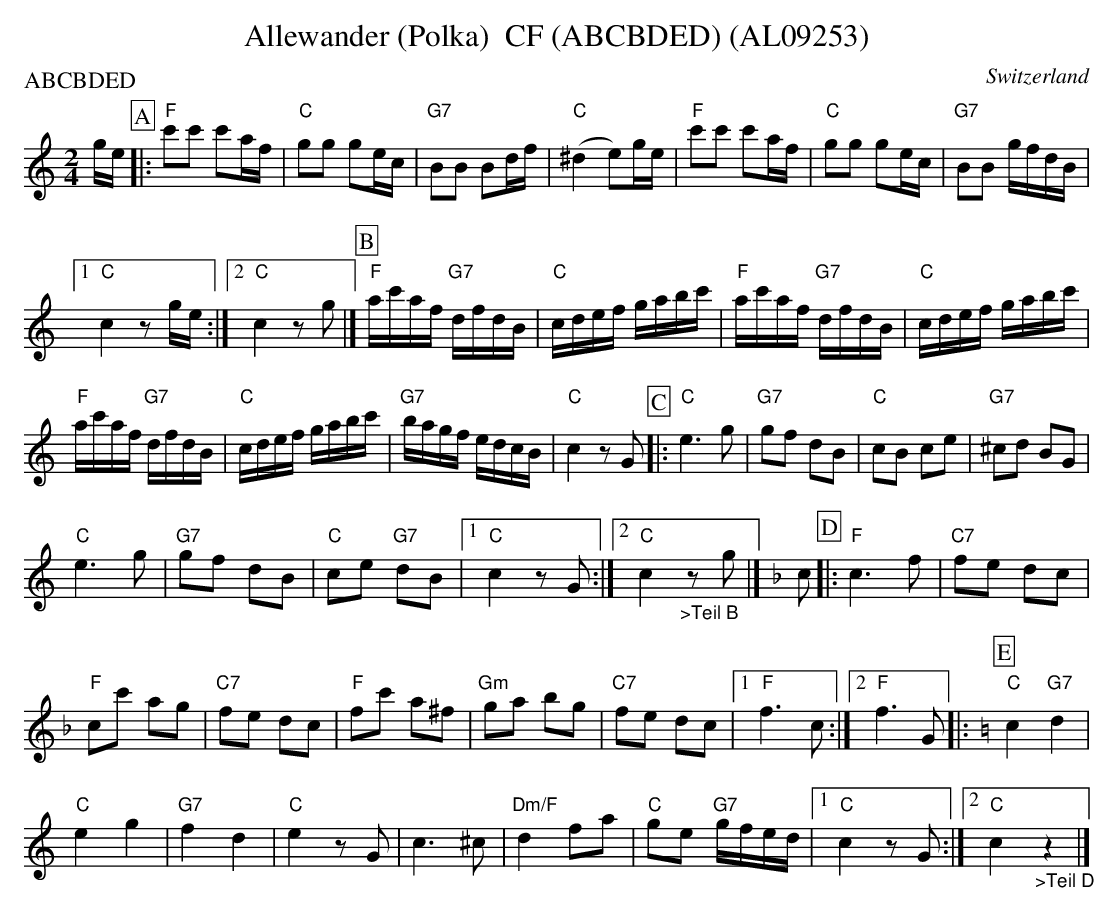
X:1
T:Allewander (Polka)  CF (ABCBDED) (AL09253)
P:ABCBDED
M:2/4
L:1/16
O:Switzerland
K:C major
ge [P:A] |: "F"c'2c'2 c'2af | "C"g2g2 g2ec | "G7"B2B2 B2df | ("C"^d4e2)ge | "F"c'2c'2 c'2af | "C"g2g2 g2ec | "G7"B2B2 gfdB |1
"C"c4z2ge :|2 "C"c4z2g2 |][P:B]  "F"ac'af "G7"dfdB | "C"cdef gabc' | "F"ac'af "G7"dfdB | "C"cdef gabc' |
"F"ac'af "G7"dfdB | "C"cdef gabc' | "G7"bagf edcB | "C"c4z2G2 [L:1/8] [P:C] |: "C"e3g | "G7"gf dB | "C"cB ce | "G7"^cd BG |
"C"e3g | "G7"gf dB | "C"ce "G7"dB |1 "C"c2zG :|2 "C"c2"_>Teil B"zg |] [K:F] c [P:D] |: "F"c3f | "C7"fe dc |
"F"cc' ag | "C7"fe dc | "F"fc' a^f | "Gm"ga bg | "C7"fe dc |1 "F"f3c :|2 "F"f3G |: [K:C] [P:E] "C"c2"G7"d2 |
"C"e2g2 | "G7"f2d2 | "C"e2zG  | c3^c | "Dm/F"d2 fa | "C"ge "G7"g/f/e/d/ |1 "C"c2zG :|2 "C"c2"_>Teil D"z2 |]
